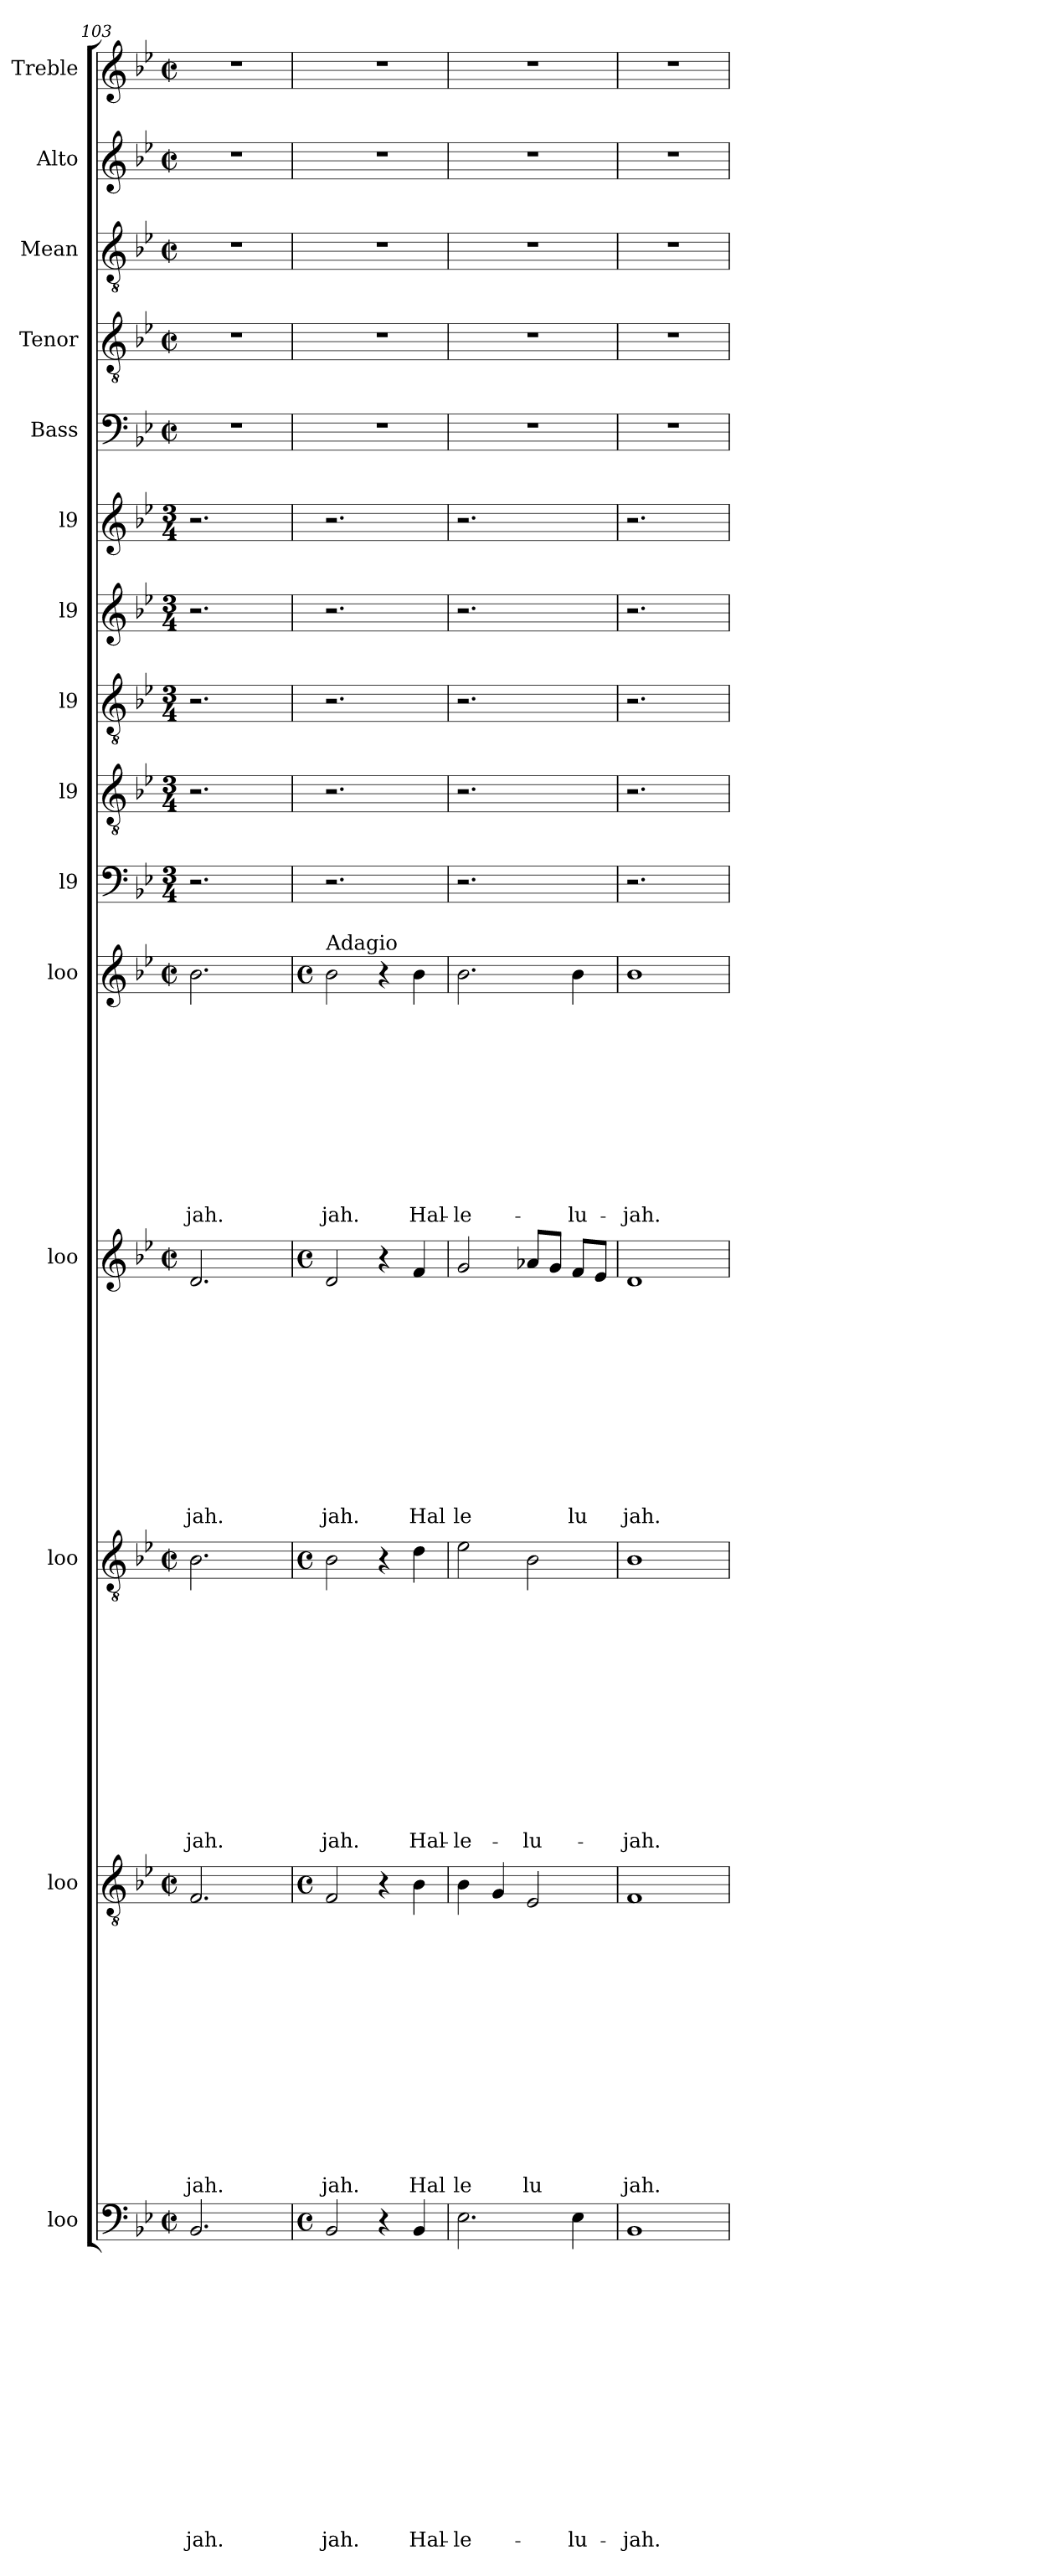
**kern	**text	**text	**text	**text	**text	**text	**text	**text	**text	**text	**text	**text	**text	**text	**text	**kern	**text	**text	**text	**text	**text	**text	**text	**text	**text	**text	**text	**text	**text	**text	**kern	**text	**text	**text	**text	**text	**text	**text	**text	**text	**text	**text	**text	**text	**kern	**text	**text	**text	**text	**text	**text	**text	**text	**text	**text	**text	**text	**kern	**text	**text	**text	**text	**text	**text	**text	**text	**text	**text	**text	**kern	**kern	**kern	**kern	**kern	**kern	**kern	**kern	**kern	**kern
*part15	*part15	*part15	*part15	*part15	*part15	*part15	*part15	*part15	*part15	*part15	*part15	*part15	*part15	*part15	*part15	*part14	*part14	*part14	*part14	*part14	*part14	*part14	*part14	*part14	*part14	*part14	*part14	*part14	*part14	*part14	*part13	*part13	*part13	*part13	*part13	*part13	*part13	*part13	*part13	*part13	*part13	*part13	*part13	*part13	*part12	*part12	*part12	*part12	*part12	*part12	*part12	*part12	*part12	*part12	*part12	*part12	*part12	*part11	*part11	*part11	*part11	*part11	*part11	*part11	*part11	*part11	*part11	*part11	*part11	*part10	*part9	*part8	*part7	*part6	*part5	*part4	*part3	*part2	*part1
*staff15	*staff15	*staff15	*staff15	*staff15	*staff15	*staff15	*staff15	*staff15	*staff15	*staff15	*staff15	*staff15	*staff15	*staff15	*staff15	*staff14	*staff14	*staff14	*staff14	*staff14	*staff14	*staff14	*staff14	*staff14	*staff14	*staff14	*staff14	*staff14	*staff14	*staff14	*staff13	*staff13	*staff13	*staff13	*staff13	*staff13	*staff13	*staff13	*staff13	*staff13	*staff13	*staff13	*staff13	*staff13	*staff12	*staff12	*staff12	*staff12	*staff12	*staff12	*staff12	*staff12	*staff12	*staff12	*staff12	*staff12	*staff12	*staff11	*staff11	*staff11	*staff11	*staff11	*staff11	*staff11	*staff11	*staff11	*staff11	*staff11	*staff11	*staff10	*staff9	*staff8	*staff7	*staff6	*staff5	*staff4	*staff3	*staff2	*staff1
*I"loo	*	*	*	*	*	*	*	*	*	*	*	*	*	*	*	*I"loo	*	*	*	*	*	*	*	*	*	*	*	*	*	*	*I"loo	*	*	*	*	*	*	*	*	*	*	*	*	*	*I"loo	*	*	*	*	*	*	*	*	*	*	*	*	*I"loo	*	*	*	*	*	*	*	*	*	*	*	*I"l9	*I"l9	*I"l9	*I"l9	*I"l9	*I"Bass	*I"Tenor	*I"Mean	*I"Alto	*I"Treble
*clefF4	*	*	*	*	*	*	*	*	*	*	*	*	*	*	*	*clefGv2	*	*	*	*	*	*	*	*	*	*	*	*	*	*	*clefGv2	*	*	*	*	*	*	*	*	*	*	*	*	*	*clefG2	*	*	*	*	*	*	*	*	*	*	*	*	*clefG2	*	*	*	*	*	*	*	*	*	*	*	*clefF4	*clefGv2	*clefGv2	*clefG2	*clefG2	*clefF4	*clefGv2	*clefGv2	*clefG2	*clefG2
*k[b-e-]	*	*	*	*	*	*	*	*	*	*	*	*	*	*	*	*k[b-e-]	*	*	*	*	*	*	*	*	*	*	*	*	*	*	*k[b-e-]	*	*	*	*	*	*	*	*	*	*	*	*	*	*k[b-e-]	*	*	*	*	*	*	*	*	*	*	*	*	*k[b-e-]	*	*	*	*	*	*	*	*	*	*	*	*k[b-e-]	*k[b-e-]	*k[b-e-]	*k[b-e-]	*k[b-e-]	*k[b-e-]	*k[b-e-]	*k[b-e-]	*k[b-e-]	*k[b-e-]
*B-:	*	*	*	*	*	*	*	*	*	*	*	*	*	*	*	*B-:	*	*	*	*	*	*	*	*	*	*	*	*	*	*	*B-:	*	*	*	*	*	*	*	*	*	*	*	*	*	*B-:	*	*	*	*	*	*	*	*	*	*	*	*	*B-:	*	*	*	*	*	*	*	*	*	*	*	*B-:	*B-:	*B-:	*B-:	*B-:	*B-:	*B-:	*B-:	*B-:	*B-:
*M2/2	*	*	*	*	*	*	*	*	*	*	*	*	*	*	*	*M2/2	*	*	*	*	*	*	*	*	*	*	*	*	*	*	*M2/2	*	*	*	*	*	*	*	*	*	*	*	*	*	*M2/2	*	*	*	*	*	*	*	*	*	*	*	*	*M2/2	*	*	*	*	*	*	*	*	*	*	*	*M3/4	*M3/4	*M3/4	*M3/4	*M3/4	*M2/2	*M2/2	*M2/2	*M2/2	*M2/2
*met(c|)	*	*	*	*	*	*	*	*	*	*	*	*	*	*	*	*met(c|)	*	*	*	*	*	*	*	*	*	*	*	*	*	*	*met(c|)	*	*	*	*	*	*	*	*	*	*	*	*	*	*met(c|)	*	*	*	*	*	*	*	*	*	*	*	*	*met(c|)	*	*	*	*	*	*	*	*	*	*	*	*	*	*	*	*	*met(c|)	*met(c|)	*met(c|)	*met(c|)	*met(c|)
=103	=103	=103	=103	=103	=103	=103	=103	=103	=103	=103	=103	=103	=103	=103	=103	=103	=103	=103	=103	=103	=103	=103	=103	=103	=103	=103	=103	=103	=103	=103	=103	=103	=103	=103	=103	=103	=103	=103	=103	=103	=103	=103	=103	=103	=103	=103	=103	=103	=103	=103	=103	=103	=103	=103	=103	=103	=103	=103	=103	=103	=103	=103	=103	=103	=103	=103	=103	=103	=103	=103	=103	=103	=103	=103	=103	=103	=103	=103	=103
!	!	!	!	!	!	!	!	!	!	!	!	!	!	!	!LO:LY:b	!	!	!	!	!	!	!	!	!	!	!	!	!	!	!LO:LY:b	!	!	!	!	!	!	!	!	!	!	!	!	!	!LO:LY:b	!	!	!	!	!	!	!	!	!	!	!	!	!LO:LY:b	!	!	!	!	!	!	!	!	!	!	!	!LO:LY:b	!	!	!	!	!	!	!	!	!	!
2.BB-/	.	.	.	.	.	.	.	.	.	.	.	.	.	.	-jah.	2.F/	.	.	.	.	.	.	.	.	.	.	.	.	.	jah.	2.B-\	.	.	.	.	.	.	.	.	.	.	.	.	-jah.	2.d/	.	.	.	.	.	.	.	.	.	.	.	jah.	2.b-\	.	.	.	.	.	.	.	.	.	.	-jah.	2.r	2.r	2.r	2.r	2.r	1r	1r	1r	1r	1r
4ryy	.	.	.	.	.	.	.	.	.	.	.	.	.	.	.	4ryy	.	.	.	.	.	.	.	.	.	.	.	.	.	.	4ryy	.	.	.	.	.	.	.	.	.	.	.	.	.	4ryy	.	.	.	.	.	.	.	.	.	.	.	.	4ryy	.	.	.	.	.	.	.	.	.	.	.	4ryy	4ryy	4ryy	4ryy	4ryy	.	.	.	.	.
=104	=104	=104	=104	=104	=104	=104	=104	=104	=104	=104	=104	=104	=104	=104	=104	=104	=104	=104	=104	=104	=104	=104	=104	=104	=104	=104	=104	=104	=104	=104	=104	=104	=104	=104	=104	=104	=104	=104	=104	=104	=104	=104	=104	=104	=104	=104	=104	=104	=104	=104	=104	=104	=104	=104	=104	=104	=104	=104	=104	=104	=104	=104	=104	=104	=104	=104	=104	=104	=104	=104	=104	=104	=104	=104	=104	=104	=104	=104	=104
*M4/4	*	*	*	*	*	*	*	*	*	*	*	*	*	*	*	*M4/4	*	*	*	*	*	*	*	*	*	*	*	*	*	*	*M4/4	*	*	*	*	*	*	*	*	*	*	*	*	*	*M4/4	*	*	*	*	*	*	*	*	*	*	*	*	*M4/4	*	*	*	*	*	*	*	*	*	*	*	*	*	*	*	*	*	*	*	*	*
*met(c)	*	*	*	*	*	*	*	*	*	*	*	*	*	*	*	*met(c)	*	*	*	*	*	*	*	*	*	*	*	*	*	*	*met(c)	*	*	*	*	*	*	*	*	*	*	*	*	*	*met(c)	*	*	*	*	*	*	*	*	*	*	*	*	*met(c)	*	*	*	*	*	*	*	*	*	*	*	*	*	*	*	*	*	*	*	*	*
!	!	!	!	!	!	!	!	!	!	!	!	!	!	!	!	!	!	!	!	!	!	!	!	!	!	!	!	!	!	!	!	!	!	!	!	!	!	!	!	!	!	!	!	!	!	!	!	!	!	!	!	!	!	!	!	!	!	!LO:TX:a:t=Adagio	!	!	!	!	!	!	!	!	!	!	!	!	!	!	!	!	!	!	!	!	!
!	!	!	!	!	!	!	!	!	!	!	!	!	!	!	!LO:LY:b	!	!	!	!	!	!	!	!	!	!	!	!	!	!	!LO:LY:b	!	!	!	!	!	!	!	!	!	!	!	!	!	!LO:LY:b	!	!	!	!	!	!	!	!	!	!	!	!	!LO:LY:b	!	!	!	!	!	!	!	!	!	!	!	!LO:LY:b	!	!	!	!	!	!	!	!	!	!
2BB-/	.	.	.	.	.	.	.	.	.	.	.	.	.	.	jah.	2F/	.	.	.	.	.	.	.	.	.	.	.	.	.	jah.	2B-\	.	.	.	.	.	.	.	.	.	.	.	.	jah.	2d/	.	.	.	.	.	.	.	.	.	.	.	jah.	2b-\	.	.	.	.	.	.	.	.	.	.	jah.	2.r	2.r	2.r	2.r	2.r	1r	1r	1r	1r	1r
4r	.	.	.	.	.	.	.	.	.	.	.	.	.	.	.	4r	.	.	.	.	.	.	.	.	.	.	.	.	.	.	4r	.	.	.	.	.	.	.	.	.	.	.	.	.	4r	.	.	.	.	.	.	.	.	.	.	.	.	4r	.	.	.	.	.	.	.	.	.	.	.	.	.	.	.	.	.	.	.	.	.
!	!	!	!	!	!	!	!	!	!	!	!	!	!	!	!LO:LY:b	!	!	!	!	!	!	!	!	!	!	!	!	!	!	!LO:LY:b	!	!	!	!	!	!	!	!	!	!	!	!	!	!LO:LY:b	!	!	!	!	!	!	!	!	!	!	!	!	!LO:LY:b	!	!	!	!	!	!	!	!	!	!	!	!LO:LY:b	!	!	!	!	!	!	!	!	!	!
4BB-/	.	.	.	.	.	.	.	.	.	.	.	.	.	.	Hal-	4B-\	.	.	.	.	.	.	.	.	.	.	.	.	.	Hal	4d\	.	.	.	.	.	.	.	.	.	.	.	.	Hal-	4f/	.	.	.	.	.	.	.	.	.	.	.	Hal	4b-\	.	.	.	.	.	.	.	.	.	.	Hal-	4ryy	4ryy	4ryy	4ryy	4ryy	.	.	.	.	.
=105	=105	=105	=105	=105	=105	=105	=105	=105	=105	=105	=105	=105	=105	=105	=105	=105	=105	=105	=105	=105	=105	=105	=105	=105	=105	=105	=105	=105	=105	=105	=105	=105	=105	=105	=105	=105	=105	=105	=105	=105	=105	=105	=105	=105	=105	=105	=105	=105	=105	=105	=105	=105	=105	=105	=105	=105	=105	=105	=105	=105	=105	=105	=105	=105	=105	=105	=105	=105	=105	=105	=105	=105	=105	=105	=105	=105	=105	=105	=105
!	!	!	!	!	!	!	!	!	!	!	!	!	!	!	!LO:LY:b	!	!	!	!	!	!	!	!	!	!	!	!	!	!	!LO:LY:b	!	!	!	!	!	!	!	!	!	!	!	!	!	!LO:LY:b	!	!	!	!	!	!	!	!	!	!	!	!	!LO:LY:b	!	!	!	!	!	!	!	!	!	!	!	!LO:LY:b	!	!	!	!	!	!	!	!	!	!
2.E-\	.	.	.	.	.	.	.	.	.	.	.	.	.	.	-le-	4B-\	.	.	.	.	.	.	.	.	.	.	.	.	.	le	2e-\	.	.	.	.	.	.	.	.	.	.	.	.	-le-	2g/	.	.	.	.	.	.	.	.	.	.	.	le	2.b-\	.	.	.	.	.	.	.	.	.	.	-le-	2.r	2.r	2.r	2.r	2.r	1r	1r	1r	1r	1r
.	.	.	.	.	.	.	.	.	.	.	.	.	.	.	.	4G/	.	.	.	.	.	.	.	.	.	.	.	.	.	.	.	.	.	.	.	.	.	.	.	.	.	.	.	.	.	.	.	.	.	.	.	.	.	.	.	.	.	.	.	.	.	.	.	.	.	.	.	.	.	.	.	.	.	.	.	.	.	.	.
!	!	!	!	!	!	!	!	!	!	!	!	!	!	!	!	!	!	!	!	!	!	!	!	!	!	!	!	!	!	!LO:LY:b	!	!	!	!	!	!	!	!	!	!	!	!	!	!LO:LY:b	!	!	!	!	!	!	!	!	!	!	!	!	!	!	!	!	!	!	!	!	!	!	!	!	!	!	!	!	!	!	!	!	!	!	!
.	.	.	.	.	.	.	.	.	.	.	.	.	.	.	.	2E-/	.	.	.	.	.	.	.	.	.	.	.	.	.	lu	2B-\	.	.	.	.	.	.	.	.	.	.	.	.	-lu-	8a-X/L	.	.	.	.	.	.	.	.	.	.	.	.	.	.	.	.	.	.	.	.	.	.	.	.	.	.	.	.	.	.	.	.	.	.
.	.	.	.	.	.	.	.	.	.	.	.	.	.	.	.	.	.	.	.	.	.	.	.	.	.	.	.	.	.	.	.	.	.	.	.	.	.	.	.	.	.	.	.	.	8g/J	.	.	.	.	.	.	.	.	.	.	.	.	.	.	.	.	.	.	.	.	.	.	.	.	.	.	.	.	.	.	.	.	.	.
!	!	!	!	!	!	!	!	!	!	!	!	!	!	!	!LO:LY:b	!	!	!	!	!	!	!	!	!	!	!	!	!	!	!	!	!	!	!	!	!	!	!	!	!	!	!	!	!	!	!	!	!	!	!	!	!	!	!	!	!	!LO:LY:b	!	!	!	!	!	!	!	!	!	!	!	!LO:LY:b	!	!	!	!	!	!	!	!	!	!
4E-\	.	.	.	.	.	.	.	.	.	.	.	.	.	.	-lu-	.	.	.	.	.	.	.	.	.	.	.	.	.	.	.	.	.	.	.	.	.	.	.	.	.	.	.	.	.	8f/L	.	.	.	.	.	.	.	.	.	.	.	lu	4b-\	.	.	.	.	.	.	.	.	.	.	-lu-	4ryy	4ryy	4ryy	4ryy	4ryy	.	.	.	.	.
.	.	.	.	.	.	.	.	.	.	.	.	.	.	.	.	.	.	.	.	.	.	.	.	.	.	.	.	.	.	.	.	.	.	.	.	.	.	.	.	.	.	.	.	.	8e-/J	.	.	.	.	.	.	.	.	.	.	.	.	.	.	.	.	.	.	.	.	.	.	.	.	.	.	.	.	.	.	.	.	.	.
=106	=106	=106	=106	=106	=106	=106	=106	=106	=106	=106	=106	=106	=106	=106	=106	=106	=106	=106	=106	=106	=106	=106	=106	=106	=106	=106	=106	=106	=106	=106	=106	=106	=106	=106	=106	=106	=106	=106	=106	=106	=106	=106	=106	=106	=106	=106	=106	=106	=106	=106	=106	=106	=106	=106	=106	=106	=106	=106	=106	=106	=106	=106	=106	=106	=106	=106	=106	=106	=106	=106	=106	=106	=106	=106	=106	=106	=106	=106	=106
!	!	!	!	!	!	!	!	!	!	!	!	!	!	!	!LO:LY:b	!	!	!	!	!	!	!	!	!	!	!	!	!	!	!LO:LY:b	!	!	!	!	!	!	!	!	!	!	!	!	!	!LO:LY:b	!	!	!	!	!	!	!	!	!	!	!	!	!LO:LY:b	!	!	!	!	!	!	!	!	!	!	!	!LO:LY:b	!	!	!	!	!	!	!	!	!	!
1BB-	.	.	.	.	.	.	.	.	.	.	.	.	.	.	-jah.	1F	.	.	.	.	.	.	.	.	.	.	.	.	.	jah.	1B-	.	.	.	.	.	.	.	.	.	.	.	.	-jah.	1d	.	.	.	.	.	.	.	.	.	.	.	jah.	1b-	.	.	.	.	.	.	.	.	.	.	-jah.	2.r	2.r	2.r	2.r	2.r	1r	1r	1r	1r	1r
.	.	.	.	.	.	.	.	.	.	.	.	.	.	.	.	.	.	.	.	.	.	.	.	.	.	.	.	.	.	.	.	.	.	.	.	.	.	.	.	.	.	.	.	.	.	.	.	.	.	.	.	.	.	.	.	.	.	.	.	.	.	.	.	.	.	.	.	.	.	4ryy	4ryy	4ryy	4ryy	4ryy	.	.	.	.	.
=	=	=	=	=	=	=	=	=	=	=	=	=	=	=	=	=	=	=	=	=	=	=	=	=	=	=	=	=	=	=	=	=	=	=	=	=	=	=	=	=	=	=	=	=	=	=	=	=	=	=	=	=	=	=	=	=	=	=	=	=	=	=	=	=	=	=	=	=	=	=	=	=	=	=	=	=	=	=	=
*-	*-	*-	*-	*-	*-	*-	*-	*-	*-	*-	*-	*-	*-	*-	*-	*-	*-	*-	*-	*-	*-	*-	*-	*-	*-	*-	*-	*-	*-	*-	*-	*-	*-	*-	*-	*-	*-	*-	*-	*-	*-	*-	*-	*-	*-	*-	*-	*-	*-	*-	*-	*-	*-	*-	*-	*-	*-	*-	*-	*-	*-	*-	*-	*-	*-	*-	*-	*-	*-	*-	*-	*-	*-	*-	*-	*-	*-	*-	*-
